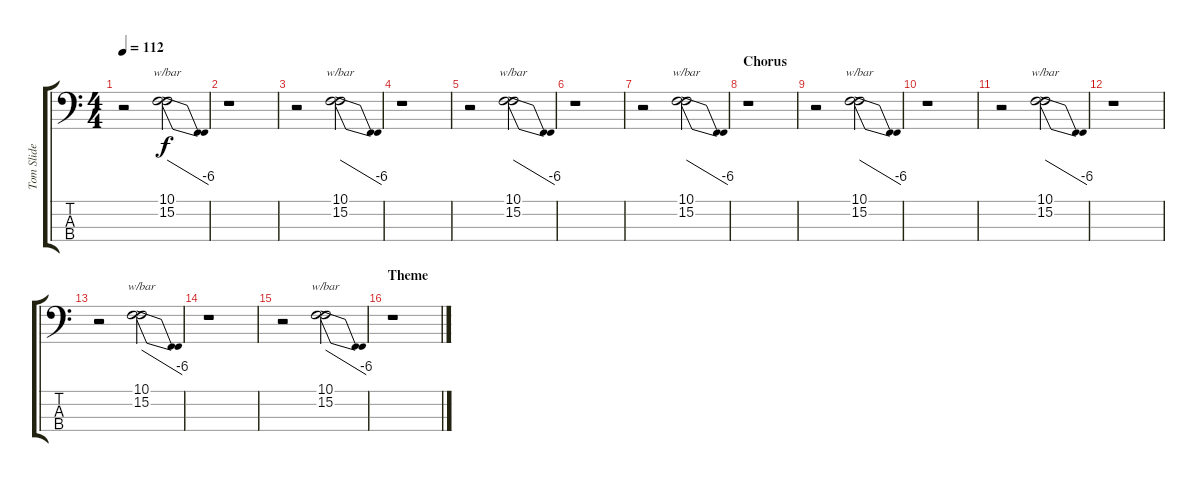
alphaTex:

\track ("Tom Slide" "Tom Slide") {instrument synthdrum}
\staff {score tabs}
\tuning (G2 D2 A1 E1) {hide}
\ts (4 4)
\tempo 112
\clef f4
\ks c
r.2{dy f} (10.1 15.2).2{tbe (dive default 0 0 60 -24)} |
r.1 |
r.2 (10.1 15.2).2{tbe (dive default 0 0 60 -24)} |
r.1 |
r.2 (10.1 15.2).2{tbe (dive default 0 0 60 -24)} |
r.1 |
r.2 (10.1 15.2).2{tbe (dive default 0 0 60 -24)} |
\section ("" "Chorus")
r.1 |
r.2 (10.1 15.2).2{tbe (dive default 0 0 60 -24)} |
r.1 |
r.2 (10.1 15.2).2{tbe (dive default 0 0 60 -24)} |
r.1 |
r.2 (10.1 15.2).2{tbe (dive default 0 0 60 -24)} |
r.1 |
r.2 (10.1 15.2).2{tbe (dive default 0 0 60 -24)} |
\section ("" "Theme")
r.1
